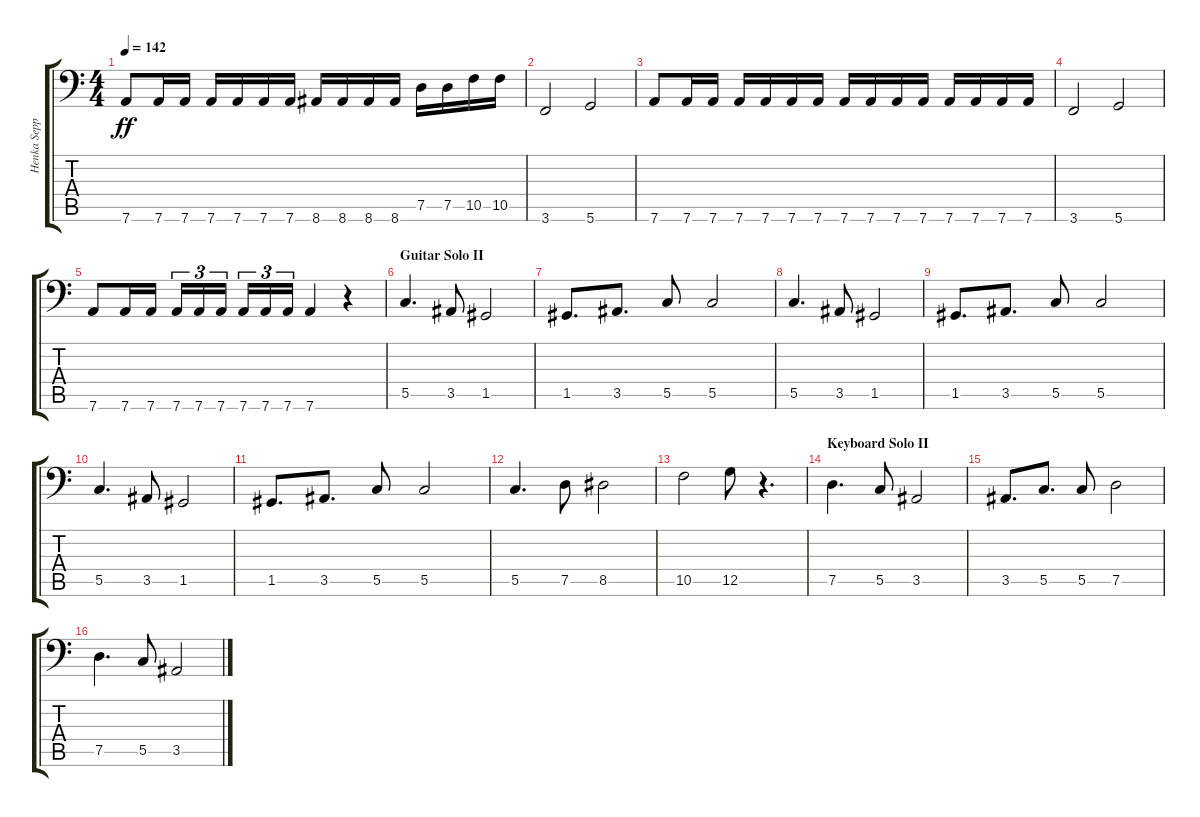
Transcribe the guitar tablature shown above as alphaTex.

\track ("Henka Seppäla" "Henka Sepp") {instrument electricbasspick}
\staff {score tabs}
\tuning (D3 A2 F2 C2 G1 D1) {hide}
\ts (4 4)
\tempo 142
\clef f4
\ks c
7.6.8{dy ff} 7.6.16 7.6.16 7.6.16 7.6.16 7.6.16 7.6.16 8.6.16 8.6.16 8.6.16 8.6.16 7.5.16 7.5.16 10.5.16 10.5.16 |
3.6.2 5.6.2 |
7.6.8 7.6.16 7.6.16 7.6.16 7.6.16 7.6.16 7.6.16 7.6.16 7.6.16 7.6.16 7.6.16 7.6.16 7.6.16 7.6.16 7.6.16 |
3.6.2 5.6.2 |
7.6.8 7.6.16 7.6.16 7.6.16{tu (3 2)} 7.6.16{tu (3 2)} 7.6.16{tu (3 2)} 7.6.16{tu (3 2)} 7.6.16{tu (3 2)} 7.6.16{tu (3 2)} 7.6.4 r.4 |
\section ("" "Guitar Solo II")
5.5.4{d} 3.5.8 1.5.2 |
1.5.8{d} 3.5.8{d} 5.5.8 5.5.2 |
5.5.4{d} 3.5.8 1.5.2 |
1.5.8{d} 3.5.8{d} 5.5.8 5.5.2 |
5.5.4{d} 3.5.8 1.5.2 |
1.5.8{d} 3.5.8{d} 5.5.8 5.5.2 |
5.5.4{d} 7.5.8 8.5.2 |
10.5.2 12.5.8 r.4{d} |
\section ("" "Keyboard Solo II")
7.5.4{d} 5.5.8 3.5.2 |
3.5.8{d} 5.5.8{d} 5.5.8 7.5.2 |
7.5.4{d} 5.5.8 3.5.2
